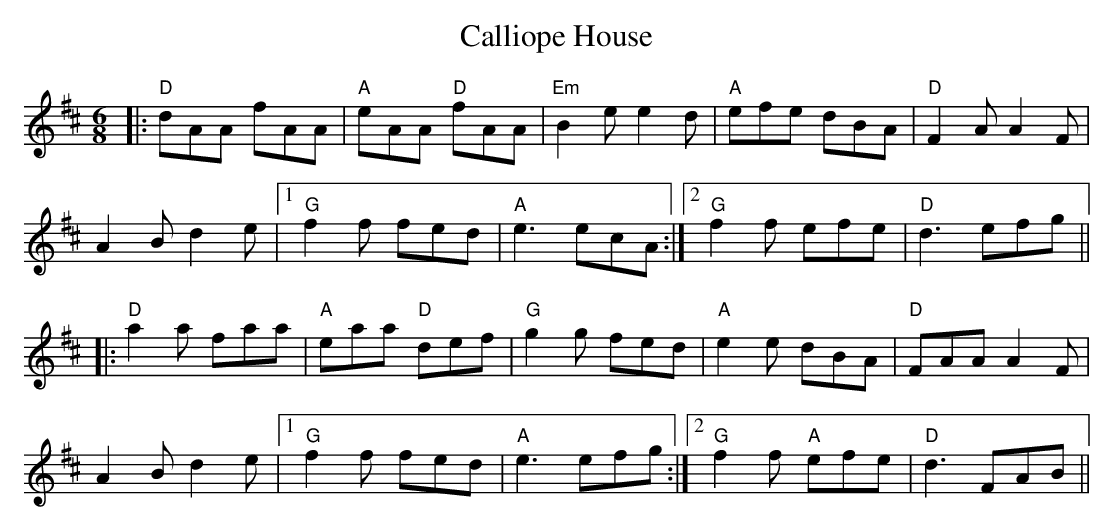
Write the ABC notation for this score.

X:1
T: Calliope House
M: 6/8
L: 1/8
K: Dmaj
|:"D"dAA fAA|"A"eAA "D"fAA|"Em"B2e e2d|"A"efe dBA|"D"F2A A2F|
A2B d2e|1 "G"f2f fed|"A"e3 ecA:|2 "G" f2f efe|"D"d3 efg||
|:"D"a2a faa|"A"eaa "D"def|"G"g2g fed|"A"e2e dBA|"D"FAA A2F|
A2B d2e|1 "G"f2f fed|"A"e3 efg:|2 "G"f2f "A" efe|"D"d3 FAB||
